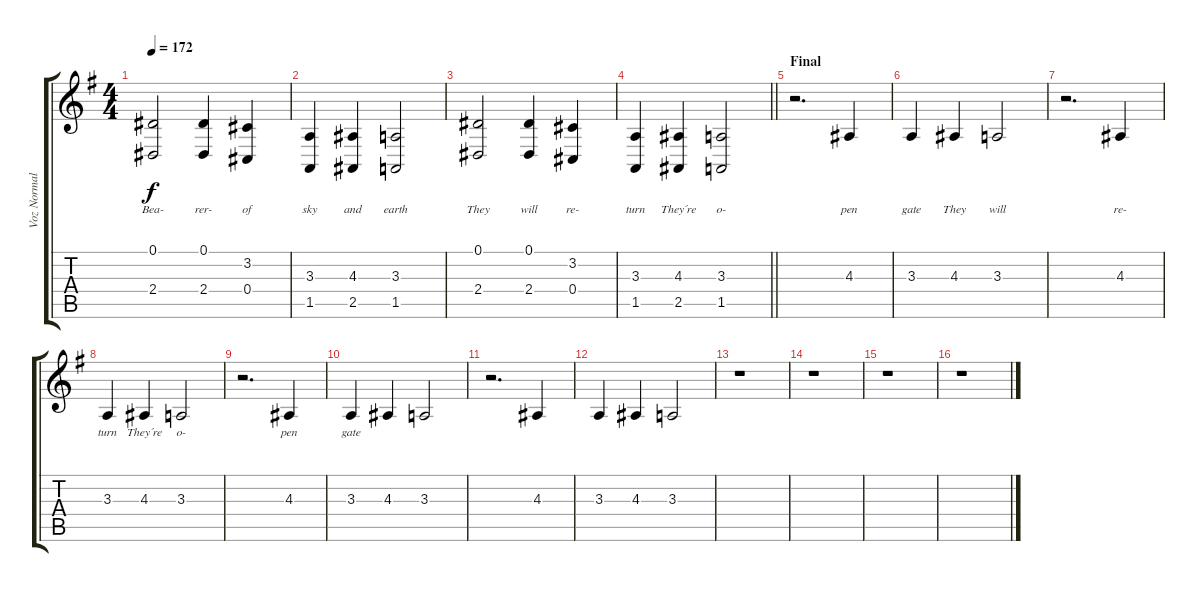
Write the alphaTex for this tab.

\track ("Voz Normal" "Voz Normal") {instrument cello}
\staff {score tabs}
\tuning (Eb4 Bb3 Gb3 Db3 Ab2 Eb2) {hide}
\ts (4 4)
\tempo 172
\clef g2
\ks eminor
(0.1 2.4).2{lyrics (0 "Bea-") lyrics (1 "") lyrics (2 "") lyrics (3 "") lyrics (4 "") dy f} (0.1 2.4).4{lyrics (0 "rer-") lyrics (1 "") lyrics (2 "") lyrics (3 "") lyrics (4 "")} (3.2 0.4).4{lyrics (0 "of") lyrics (1 "") lyrics (2 "") lyrics (3 "") lyrics (4 "")} |
(3.3 1.5).4{lyrics (0 "sky") lyrics (1 "") lyrics (2 "") lyrics (3 "") lyrics (4 "")} (4.3 2.5).4{lyrics (0 "and") lyrics (1 "") lyrics (2 "") lyrics (3 "") lyrics (4 "")} (3.3 1.5).2{lyrics (0 "earth") lyrics (1 "") lyrics (2 "") lyrics (3 "") lyrics (4 "")} |
(0.1 2.4).2{lyrics (0 "They") lyrics (1 "") lyrics (2 "") lyrics (3 "") lyrics (4 "")} (0.1 2.4).4{lyrics (0 "will") lyrics (1 "") lyrics (2 "") lyrics (3 "") lyrics (4 "")} (3.2 0.4).4{lyrics (0 "re-") lyrics (1 "") lyrics (2 "") lyrics (3 "") lyrics (4 "")} |
\barLineRight lightlight
(3.3 1.5).4{lyrics (0 "turn") lyrics (1 "") lyrics (2 "") lyrics (3 "") lyrics (4 "")} (4.3 2.5).4{lyrics (0 "They´re") lyrics (1 "") lyrics (2 "") lyrics (3 "") lyrics (4 "")} (3.3 1.5).2{lyrics (0 "o-") lyrics (1 "") lyrics (2 "") lyrics (3 "") lyrics (4 "")} |
\section ("" "Final")
r.2{d} 4.3.4{lyrics (0 "pen") lyrics (1 "") lyrics (2 "") lyrics (3 "") lyrics (4 "")} |
3.3.4{lyrics (0 "gate") lyrics (1 "") lyrics (2 "") lyrics (3 "") lyrics (4 "")} 4.3.4{lyrics (0 "They") lyrics (1 "") lyrics (2 "") lyrics (3 "") lyrics (4 "")} 3.3.2{lyrics (0 "will") lyrics (1 "") lyrics (2 "") lyrics (3 "") lyrics (4 "")} |
r.2{d} 4.3.4{lyrics (0 "re-") lyrics (1 "") lyrics (2 "") lyrics (3 "") lyrics (4 "")} |
3.3.4{lyrics (0 "turn") lyrics (1 "") lyrics (2 "") lyrics (3 "") lyrics (4 "")} 4.3.4{lyrics (0 "They´re") lyrics (1 "") lyrics (2 "") lyrics (3 "") lyrics (4 "")} 3.3.2{lyrics (0 "o-") lyrics (1 "") lyrics (2 "") lyrics (3 "") lyrics (4 "")} |
r.2{d} 4.3.4{lyrics (0 "pen") lyrics (1 "") lyrics (2 "") lyrics (3 "") lyrics (4 "")} |
3.3.4{lyrics (0 "gate") lyrics (1 "") lyrics (2 "") lyrics (3 "") lyrics (4 "")} 4.3.4 3.3.2 |
r.2{d} 4.3.4 |
3.3.4 4.3.4 3.3.2 |
r.1 |
r.1 |
r.1 |
r.1
